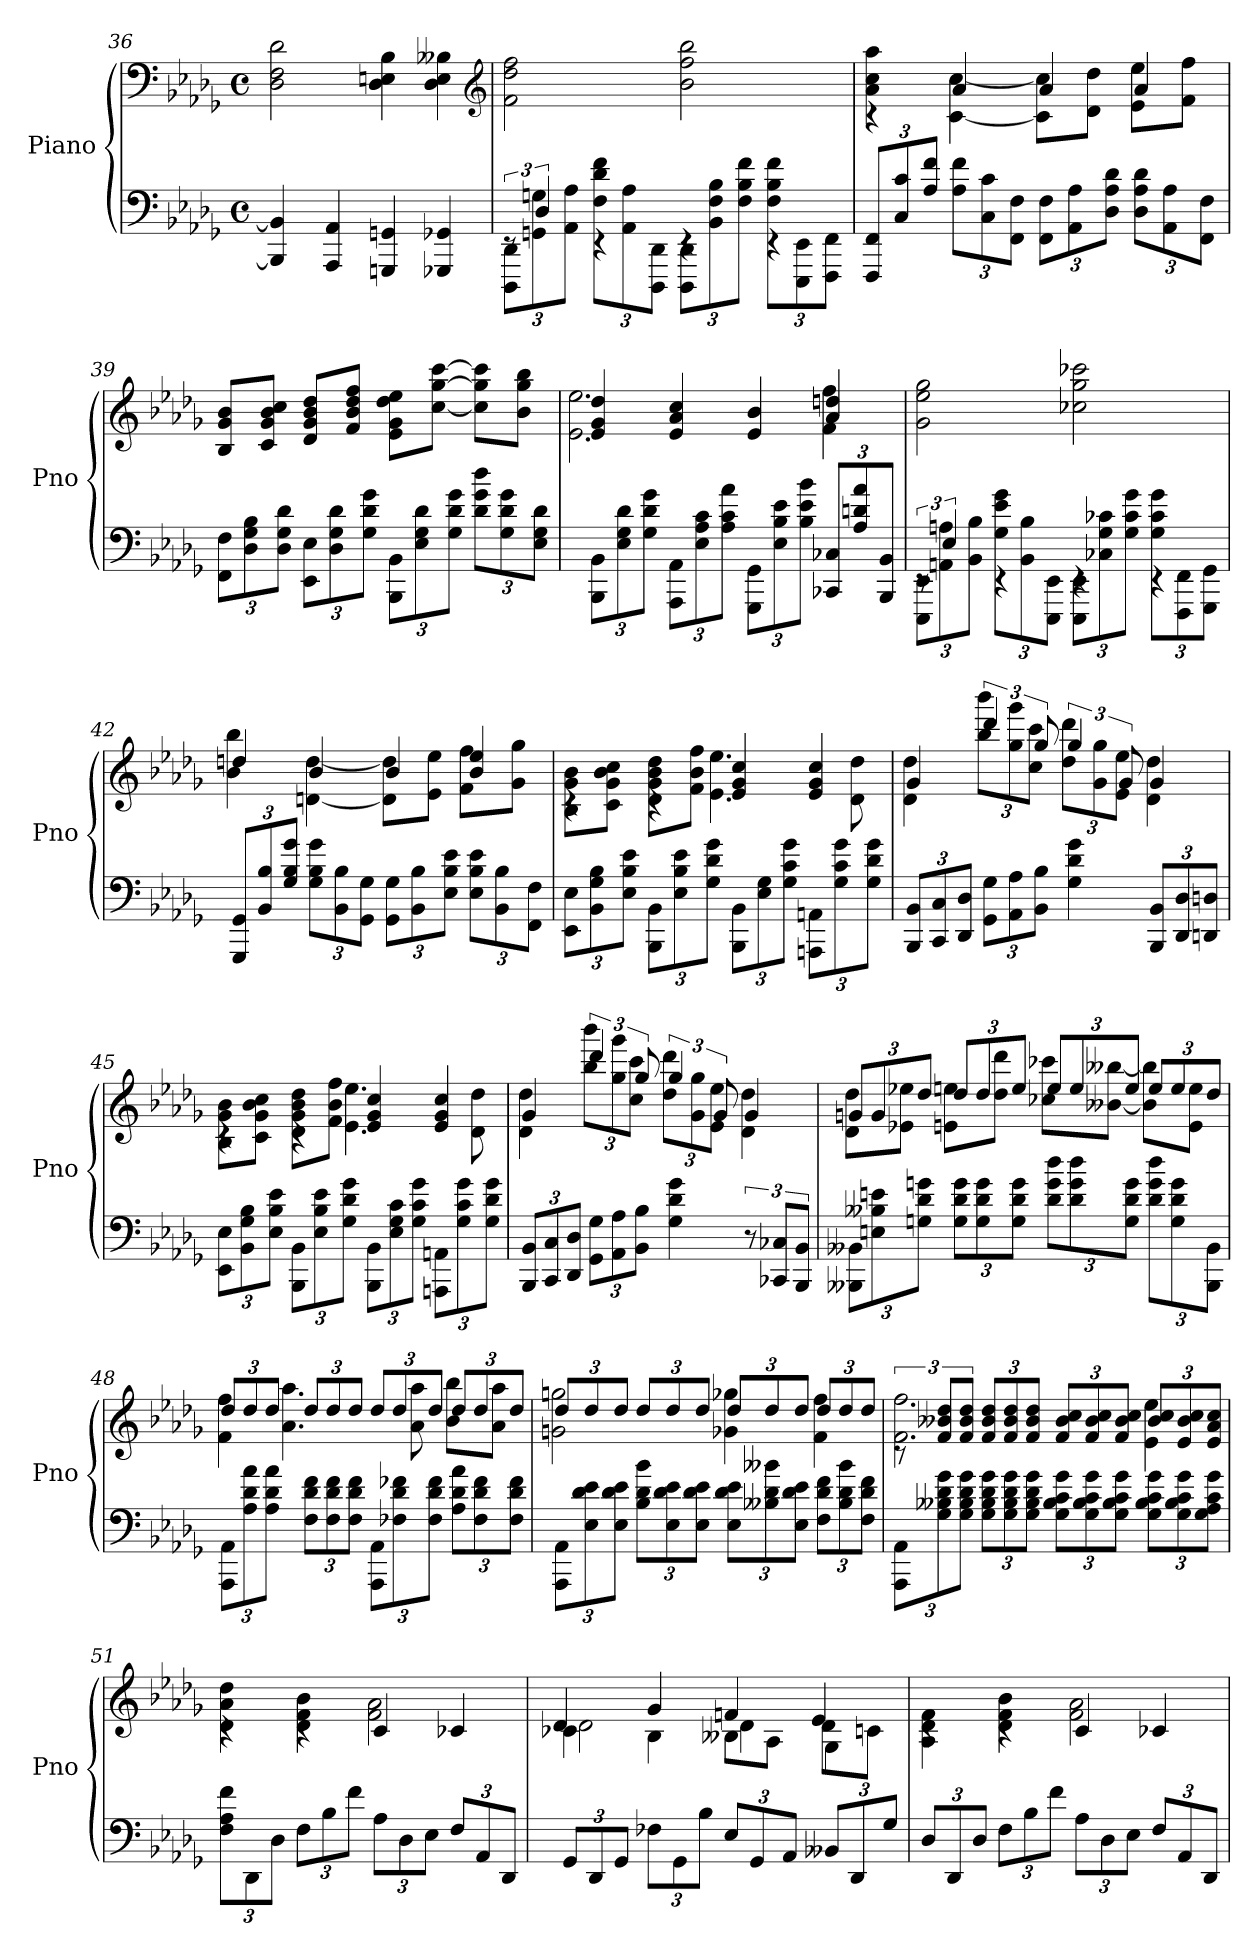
**kern	**kern
*part1	*part1
*staff2	*staff1
*I"Piano	*
*I'Pno	*
*clefF4	*clefF4
*k[b-e-a-d-g-]	*k[b-e-a-d-g-]
*b-:	*b-:
*M4/4	*M4/4
*met(c)	*met(c)
=36	=36
4BBB--] 4BB--]	2D- 2F 2d-
4AAA- 4AA-	.
4GGGn 4GGn	4D- 4En 4B-
4GGG-X 4GG-X	4D- 4E 4B--X
*	*clefG2
=37	=37
*^	*
12rEE	12DDD- 12DD-L	2f 2dd- 2ff
6D-	12GGn 12Gn	.
.	12AA- 12A-J	.
4rEE	12F 12d- 12fL	.
.	12AA- 12A-	.
.	12DDD- 12DD-J	.
4rEE	12DDD- 12DD-L	2b- 2ff 2bb-
.	12BB- 12F 12B-	.
.	12F 12B- 12fJ	.
4rEE	12F 12B- 12fL	.
.	12EEE- 12EE-	.
.	12FFF 12FFJ	.
*v	*v	*
=38	=38
*	*^
12FFF 12FFL	4rc	4a- 4cc 4aa-
12C 12c	.	.
12A- 12fJ	.	.
12A- 12fL	4a-	[4c [4cc
12C 12c	.	.
12FF 12FJ	.	.
12FF 12FL	4a-	8c] 8cc]L
12AA- 12A-	.	.
.	.	8d- 8dd-J
12D- 12A- 12d-J	.	.
12D- 12A- 12d-L	4a-	8e- 8ee-L
12AA- 12A-	.	.
.	.	8f 8ffJ
12FF 12FJ	.	.
*	*v	*v
=39	=39
12FF 12FL	8B- 8g- 8b-L
12D- 12G- 12B-	.
.	8c 8g- 8b- 8ccJ
12D- 12G- 12d-J	.
12EE- 12E-L	8d- 8g- 8b- 8dd-L
12D- 12G- 12d-	.
.	8f 8b- 8dd- 8ffJ
12G- 12d- 12g-J	.
12BBB- 12BB-L	8e- 8g- 8dd- 8ee-L
12E- 12G- 12d-	.
.	[8cc [8gg- [8cccJ
12G- 12d- 12g-J	.
12d- 12g- 12dd-L	8cc] 8gg-] 8ccc]L
12G- 12d- 12g-	.
.	8b- 8gg- 8bb-J
12E- 12G- 12d-J	.
=40	=40
*	*^
12BBB- 12BB-L	4e- 4g- 4dd-	2.e- 2.ee-
12E- 12G- 12d-	.	.
12G- 12d- 12g-J	.	.
12AAA- 12AA-L	4e- 4a- 4cc	.
12E- 12A- 12c	.	.
12A- 12c 12a-J	.	.
12GGG- 12GG-L	4e- 4b-	.
12E- 12B- 12e-	.	.
12B- 12e- 12b-J	.	.
12CC-X 12C-XL	4a- 4ddn	4f 4ff
12A- 12dn 12a-	.	.
12BBB- 12BB-J	.	.
*	*v	*v
=41	=41
*^	*
12rEE	12EEE- 12EE-L	2g- 2ee- 2gg-
6E-	12AAn 12An	.
.	12BB- 12B-J	.
4rEE	12G- 12e- 12g-L	.
.	12BB- 12B-	.
.	12EEE- 12EE-J	.
4rEE	12EEE- 12EE-L	2cc-X 2gg- 2ccc-X
.	12C-X 12G- 12c-X	.
.	12G- 12c- 12g-J	.
4rEE	12G- 12c- 12g-L	.
.	12FFF 12FF	.
.	12GGG- 12GG-J	.
*v	*v	*
=42	=42
*	*^
12GGG- 12GG-L	4ddn	4b- 4bb-
12BB- 12B-	.	.
12G- 12B- 12g-J	.	.
12G- 12B- 12g-L	4b-	[4dn [4dd
12BB- 12B-	.	.
12GG- 12G-J	.	.
12GG- 12G-L	4b-	8d] 8dd]L
12BB- 12B-	.	.
.	.	8e- 8ee-J
12E- 12B- 12e-J	.	.
12E- 12B- 12e-L	4b- 4ee-	8f 8ffL
12BB- 12B-	.	.
.	.	8g- 8gg-J
12FF 12FJ	.	.
=43	=43	=43
12EE- 12E-L	4rc	8B- 8g- 8b-L
12BB- 12G- 12B-	.	.
.	.	8c 8g- 8b- 8ccJ
12E- 12B- 12e-J	.	.
12BBB- 12BB-L	4rc	8d- 8g- 8b- 8dd-L
12E- 12B- 12e-	.	.
.	.	8f 8b- 8ffJ
12G- 12d- 12g-J	.	.
12BBB- 12BB-L	4e- 4g- 4cc	4.e- 4.ee-
12E- 12G-	.	.
12G- 12c 12g-J	.	.
12AAAn 12AAnL	4e- 4g- 4cc	.
12G- 12c 12g-	.	.
.	.	8d- 8dd-
12G- 12d- 12g-J	.	.
=44	=44	=44
12BBB- 12BB-L	4g-	4d- 4dd-
12CC 12C	.	.
12DD- 12D-J	.	.
12GG- 12G-L	6ddd-	12bb- 12bbb-L
12AA- 12A-	.	12gg- 12ggg-
12BB- 12B-J	12gg-	12cc 12cccJ
4G- 4d- 4g-	6gg-	12dd- 12ddd-L
.	.	12g- 12gg-
.	12g-	12e- 12ee-J
12BBB- 12BB-L	4g-	4d- 4dd-
12DD- 12D-	.	.
12DDn 12DnJ	.	.
=45	=45	=45
12EE- 12E-L	4rc	8B- 8g- 8b-L
12BB- 12G- 12B-	.	.
.	.	8c 8g- 8b- 8ccJ
12E- 12B- 12e-J	.	.
12BBB- 12BB-L	4rc	8d- 8g- 8b- 8dd-L
12E- 12B- 12e-	.	.
.	.	8f 8b- 8ffJ
12G- 12d- 12g-J	.	.
12BBB- 12BB-L	4e- 4g- 4cc	4.e- 4.ee-
12E- 12G- 12c	.	.
12G- 12c 12g-J	.	.
12AAAn 12AAnL	4e- 4g- 4cc	.
12G- 12c 12g-	.	.
.	.	8d- 8dd-
12G- 12d- 12g-J	.	.
=46	=46	=46
12BBB- 12BB-L	4g-	4d- 4dd-
12CC 12C	.	.
12DD- 12D-J	.	.
12GG- 12G-L	6ddd-	12bb- 12bbb-L
12AA- 12A-	.	12gg- 12ggg-
12BB- 12B-J	12gg-	12cc 12cccJ
4G- 4d- 4g-	6gg-	12dd- 12ddd-L
.	.	12g- 12gg-
.	12g-	12e- 12ee-J
12r	4g-	4d- 4dd-
12CC-X 12C-XL	.	.
12BBB- 12BB-J	.	.
=47	=47	=47
12BBB--X 12BB--XL	12gnL	8d- 8dd-L
12En 12B--X 12en	12g	.
.	.	8e-X 8ee-XJ
12Gn 12d- 12gnJ	12dd-J	.
12G 12d- 12gL	12dd-L	8en 8eenL
12G 12d- 12g	12dd-	.
.	.	8dd- 8ddd-J
12G 12d- 12gJ	12eeJ	.
12d- 12g 12dd-L	12eeL	8cc-X 8ccc-XL
12d- 12g 12dd-	12ee	.
.	.	[8b--X [8bb--XJ
12G 12d- 12gJ	12eeJ	.
12d- 12g 12dd-L	12eeL	8b--] 8bb--]L
12G 12d- 12g	12ee	.
.	.	8e 8eeJ
12BBB-- 12BB--J	12dd-J	.
=48	=48	=48
12AAA- 12AA-L	12dd-L	4f 4ff
12A- 12d- 12a-	12dd-	.
12A- 12d- 12a-J	12dd-J	.
12F 12d- 12fL	12dd-L	4.a- 4.aa-
12F 12d- 12f	12dd-	.
12F 12d- 12fJ	12dd-J	.
12AAA- 12AA-L	12dd-L	.
12F-X 12d- 12f-X	12dd-	.
.	.	8a- 8aa-
12F- 12d- 12f-J	12dd-J	.
12A- 12d- 12a-L	12dd-L	8b- 8bb-L
12F- 12d- 12f-	12dd-	.
.	.	8a- 8aa-J
12F- 12d- 12f-J	12dd-J	.
=49	=49	=49
12AAA- 12AA-L	12dd-L	2gn 2ggn
12E- 12d- 12e-	12dd-	.
12E- 12d- 12e-J	12dd-J	.
12B- 12d- 12b-L	12dd-L	.
12E- 12d- 12e-	12dd-	.
12E- 12d- 12e-J	12dd-J	.
12E- 12d- 12e-L	12dd-L	4g-X 4gg-X
12B--X 12d- 12b--X	12dd-	.
12E- 12d- 12e-J	12dd-J	.
12F 12d- 12fL	12dd-L	4f 4ff
12B-- 12d- 12b--	12dd-	.
12F 12d- 12fJ	12dd-J	.
=50	=50	=50
12AAA- 12AA-L	12rc	2.f 2.ff
12G- 12B--X 12d- 12g-	12f 12b--X 12dd-L	.
12G- 12B-- 12d- 12g-J	12f 12b-- 12dd-J	.
12G- 12B-- 12d- 12g-L	12f 12b-- 12dd-L	.
12G- 12B-- 12d- 12g-	12f 12b-- 12dd-	.
12G- 12B-- 12d- 12g-J	12f 12b-- 12dd-J	.
12G- 12B-- 12c 12g-L	12f 12b-- 12ccL	.
12G- 12B-- 12c 12g-	12f 12b-- 12cc	.
12G- 12B-- 12c 12g-J	12f 12b-- 12ccJ	.
12G- 12B-- 12c 12g-L	12b-- 12ccL	4e- 4ee-
12G- 12B-- 12c 12g-	12e- 12b-- 12cc	.
12G- 12A- 12c 12g-J	12e- 12a- 12ccJ	.
=51	=51	=51
12F 12A- 12fL	4rc	4d- 4a- 4dd-
12DD-	.	.
12D-J	.	.
12FL	4rc	4d- 4f 4b-
12B-	.	.
12fJ	.	.
12A-L	4c	2f 2a-
12D-	.	.
12E-J	.	.
12FL	4c-X	.
12AA-	.	.
12DD-J	.	.
=52	=52	=52
*	*	*^
12GG-L	4c-X\	2d-	4d-
12DD-	.	.	.
12GG-J	.	.	.
12F-XL	4B-\	.	4g-
12GG-	.	.	.
12B-J	.	.	.
12E-L	8B--X\L	4d-	4fn
12GG-	.	.	.
.	8A-\J	.	.
12AA-J	.	.	.
12BB--XL	4G-\	8d-L	4e-
12DD-	.	.	.
.	.	8cnJ	.
12G-J	.	.	.
*	*	*v	*v
=53	=53	=53
12D-L	4rc	4A- 4d- 4f
12DD-	.	.
12D-J	.	.
12FL	4rc	4d- 4f 4b-
12B-	.	.
12fJ	.	.
12A-L	4c	2f 2a-
12D-	.	.
12E-J	.	.
12FL	4c-X	.
12AA-	.	.
12DD-J	.	.
*	*v	*v
=	=
*-	*-
